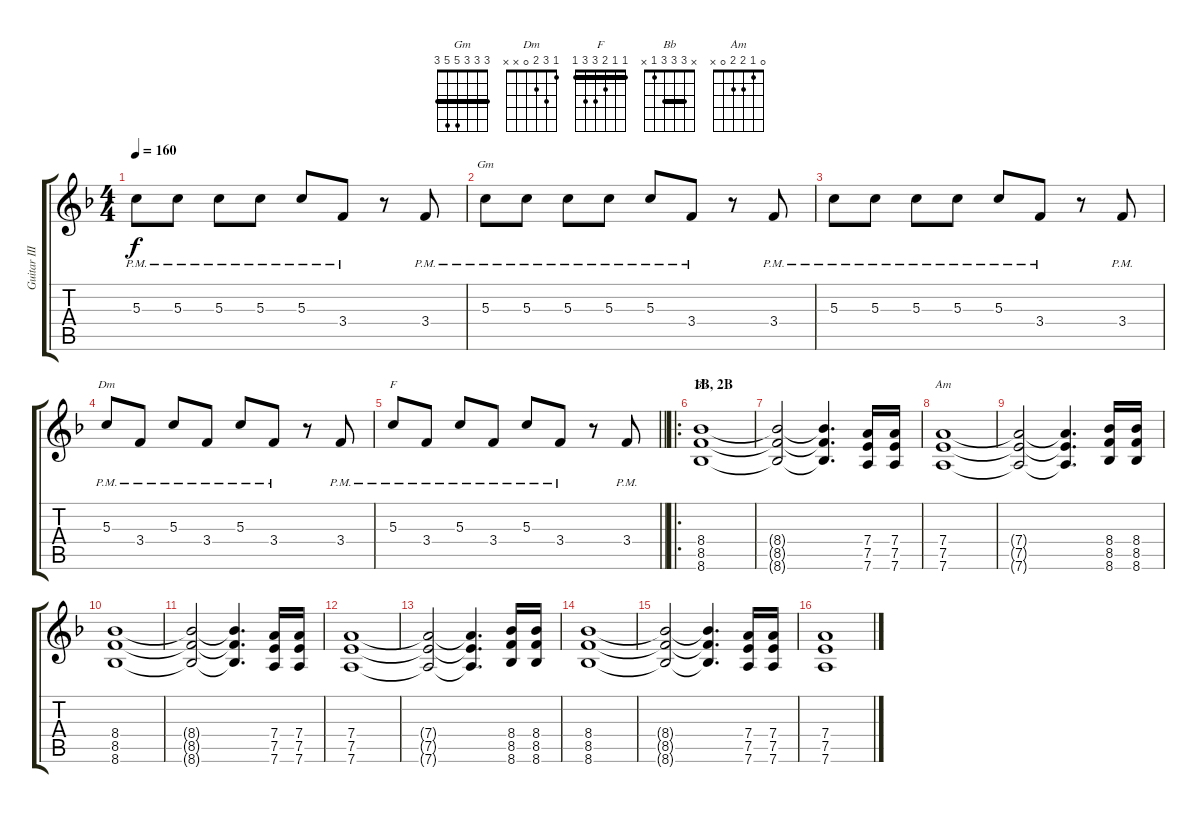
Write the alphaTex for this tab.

\track ("Guitar III" "Guitar III") {instrument distortionguitar}
\staff {score tabs}
\tuning (E4 B3 G3 D3 A2 D2) {hide}
\chord ("Gm" 3 3 3 5 5 3) {barre 3}
\chord ("Dm" 1 3 2 0 x x)
\chord ("F" 1 1 2 3 3 1) {barre 1}
\chord ("Bb" x 3 3 3 1 x) {barre 3}
\chord ("Am" 0 1 2 2 0 x)
\ts (4 4)
\tempo 160
\clef g2
\ks dminor
5.3{pm}.8{dy f} 5.3{pm}.8 5.3{pm}.8 5.3{pm}.8 5.3{pm}.8 3.4{pm}.8 r.8 3.4{pm}.8 |
5.3{pm}.8{ch "Gm"} 5.3{pm}.8 5.3{pm}.8 5.3{pm}.8 5.3{pm}.8 3.4{pm}.8 r.8 3.4{pm}.8 |
5.3{pm}.8 5.3{pm}.8 5.3{pm}.8 5.3{pm}.8 5.3{pm}.8 3.4{pm}.8 r.8 3.4{pm}.8 |
5.3{pm}.8{ch "Dm"} 3.4{pm}.8 5.3{pm}.8 3.4{pm}.8 5.3{pm}.8 3.4{pm}.8 r.8 3.4{pm}.8 |
\barLineRight lightlight
5.3{pm}.8{ch "F"} 3.4{pm}.8 5.3{pm}.8 3.4{pm}.8 5.3{pm}.8 3.4{pm}.8 r.8 3.4{pm}.8 |
\ro
\section ("" "1B, 2B")
(8.4 8.5 8.6).1{ch "Bb"} |
(8.4{t} 8.5{t} 8.6{t}).2 (8.4{t} 8.5{t} 8.6{t}).4{d} (7.4 7.5 7.6).16 (7.4 7.5 7.6).16 |
(7.4 7.5 7.6).1{ch "Am"} |
(7.4{t} 7.5{t} 7.6{t}).2 (7.4{t} 7.5{t} 7.6{t}).4{d} (8.4 8.5 8.6).16 (8.4 8.5 8.6).16 |
(8.4 8.5 8.6).1 |
(8.4{t} 8.5{t} 8.6{t}).2 (8.4{t} 8.5{t} 8.6{t}).4{d} (7.4 7.5 7.6).16 (7.4 7.5 7.6).16 |
(7.4 7.5 7.6).1 |
(7.4{t} 7.5{t} 7.6{t}).2 (7.4{t} 7.5{t} 7.6{t}).4{d} (8.4 8.5 8.6).16 (8.4 8.5 8.6).16 |
(8.4 8.5 8.6).1 |
(8.4{t} 8.5{t} 8.6{t}).2 (8.4{t} 8.5{t} 8.6{t}).4{d} (7.4 7.5 7.6).16 (7.4 7.5 7.6).16 |
(7.4 7.5 7.6).1
